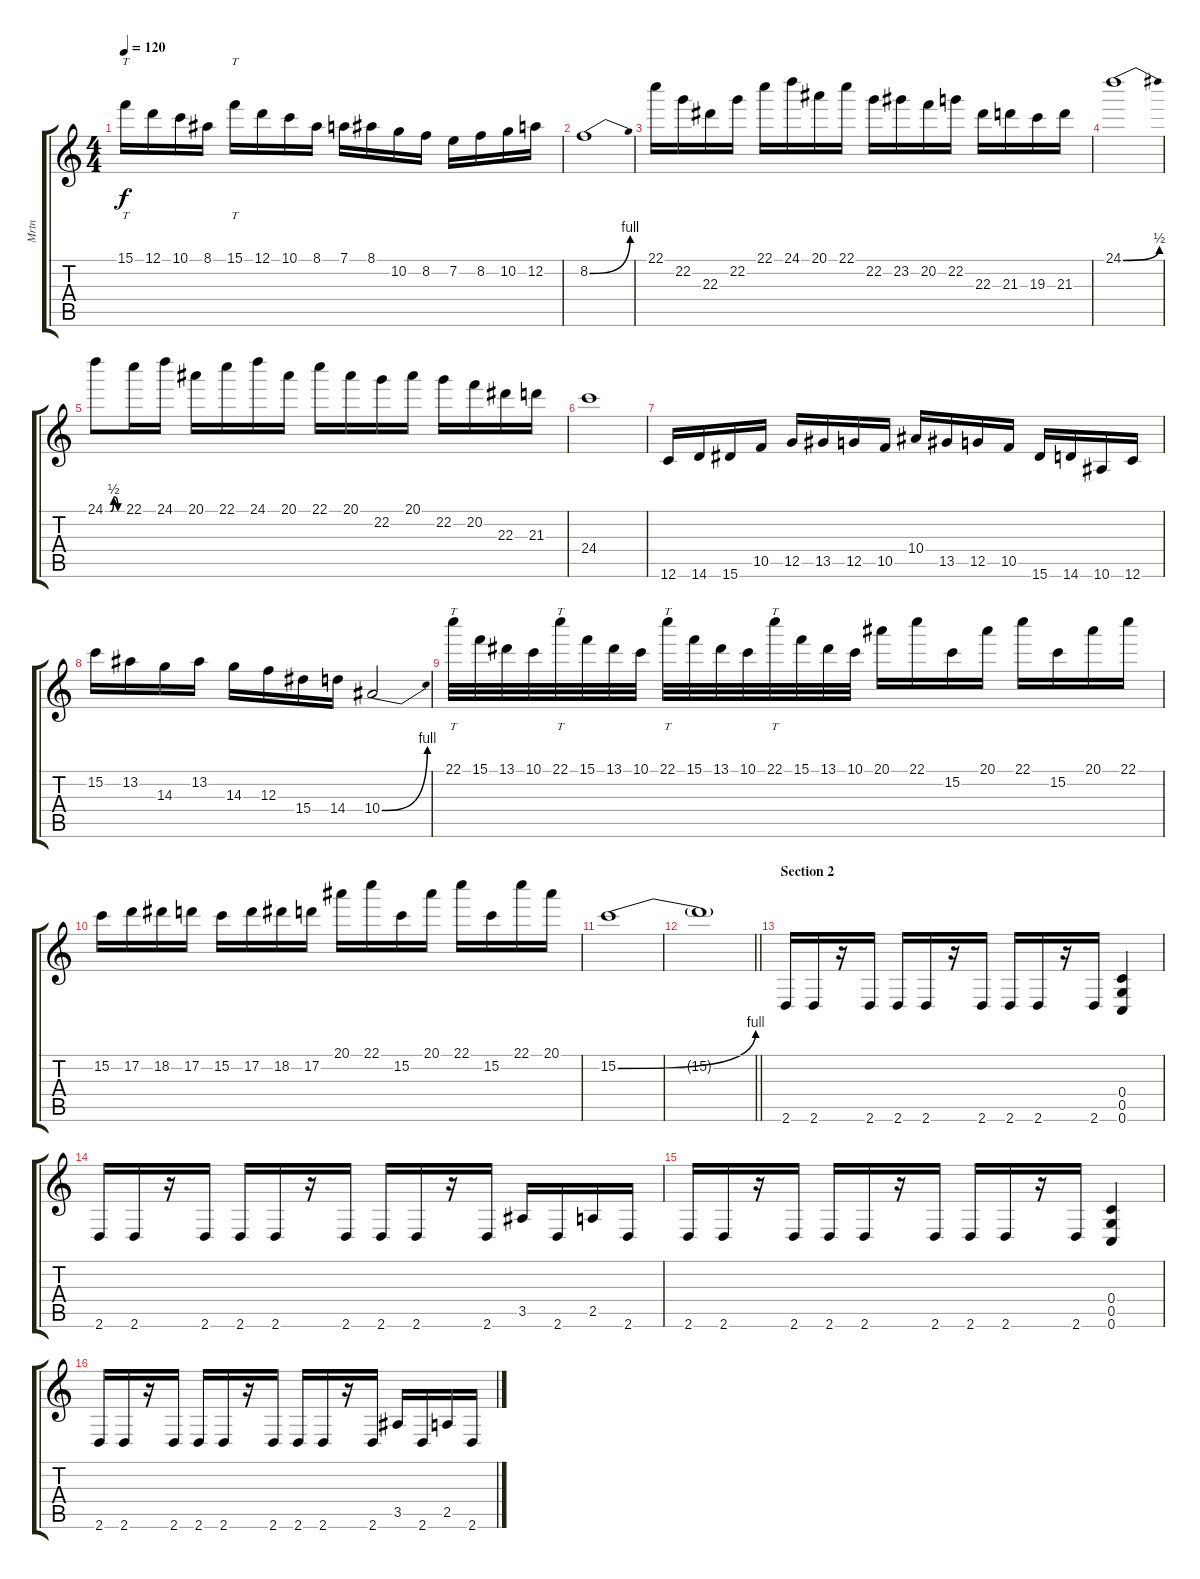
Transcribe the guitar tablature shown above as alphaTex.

\track ("Mrtn" "Mrtn") {instrument distortionguitar}
\staff {score tabs}
\tuning (D4 A3 F3 C3 G2 C2) {hide}
\ts (4 4)
\tempo 120
\clef g2
\ks c
15.1.16{tt dy f} 12.1.16 10.1.16 8.1.16 15.1.16{tt} 12.1.16 10.1.16 8.1.16 7.1.16 8.1.16 10.2.16 8.2.16 7.2.16 8.2.16 10.2.16 12.2.16 |
8.2{be (bend 0 0 60 4)}.1 |
22.1.16 22.2.16 22.3.16 22.2.16 22.1.16 24.1.16 20.1.16 22.1.16 22.2.16 23.2.16 20.2.16 22.2.16 22.3.16 21.3.16 19.3.16 21.3.16 |
24.1{be (bend 0 0 60 2)}.1 |
24.1{be (custom 0 0 19 0 30 2 45 0 60 0)}.8 22.1.16 24.1.16 20.1.16 22.1.16 24.1.16 20.1.16 22.1.16 20.1.16 22.2.16 20.1.16 22.2.16 20.2.16 22.3.16 21.3.16 |
24.4.1 |
12.6.16 14.6.16 15.6.16 10.5.16 12.5.16 13.5.16 12.5.16 10.5.16 10.4.16 13.5.16 12.5.16 10.5.16 15.6.16 14.6.16 10.6.16 12.6.16 |
15.2.16 13.2.16 14.3.16 13.2.16 14.3.16 12.3.16 15.4.16 14.4.16 10.4{be (bend 0 0 60 4)}.2 |
22.1.32{tt} 15.1.32 13.1.32 10.1.32 22.1.32{tt} 15.1.32 13.1.32 10.1.32 22.1.32{tt} 15.1.32 13.1.32 10.1.32 22.1.32{tt} 15.1.32 13.1.32 10.1.32 20.1.16 22.1.16 15.2.16 20.1.16 22.1.16 15.2.16 20.1.16 22.1.16 |
15.2.16 17.2.16 18.2.16 17.2.16 15.2.16 17.2.16 18.2.16 17.2.16 20.1.16 22.1.16 15.2.16 20.1.16 22.1.16 15.2.16 22.1.16 20.1.16 |
15.2{be (bend 0 0 60 4)}.1 |
\barLineRight lightlight
15.2{t}.1 |
\section ("" "Section 2")
2.6.16{instrument distortionguitar} 2.6.16 r.16 2.6.16 2.6.16 2.6.16 r.16 2.6.16 2.6.16 2.6.16 r.16 2.6.16 (0.4 0.5 0.6).4 |
2.6.16 2.6.16 r.16 2.6.16 2.6.16 2.6.16 r.16 2.6.16 2.6.16 2.6.16 r.16 2.6.16 3.5.16 2.6.16 2.5.16 2.6.16 |
2.6.16 2.6.16 r.16 2.6.16 2.6.16 2.6.16 r.16 2.6.16 2.6.16 2.6.16 r.16 2.6.16 (0.4 0.5 0.6).4 |
2.6.16 2.6.16 r.16 2.6.16 2.6.16 2.6.16 r.16 2.6.16 2.6.16 2.6.16 r.16 2.6.16 3.5.16 2.6.16 2.5.16 2.6.16
